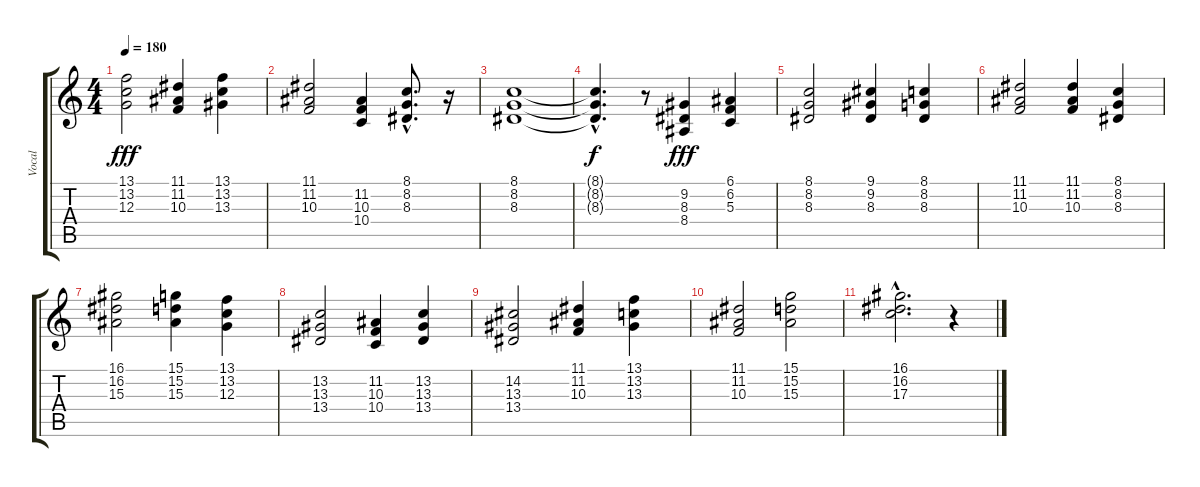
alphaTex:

\track ("Vocal" "Vocal") {instrument trumpet}
\staff {score tabs}
\tuning (E4 B3 G3 D3 A2 E2) {hide}
\ts (4 4)
\tempo 180
\clef g2
\ks c
(13.1 13.2 12.3).2{dy fff} (11.1 11.2 10.3).4 (13.1 13.2 13.3).4 |
(11.1 11.2 10.3).2 (11.2 10.3 10.4).4 (8.1{hac} 8.2{hac} 8.3{hac}).8{d} r.16 |
(8.1 8.2 8.3).1 |
(8.1{hac t} 8.2{hac t} 8.3{hac t}).4{d dy f} r.8 (9.2 8.3 8.4).4{dy fff} (6.1 6.2 5.3).4 |
(8.1 8.2 8.3).2 (9.1 9.2 8.3).4 (8.1 8.2 8.3).4 |
(11.1 11.2 10.3).2 (11.1 11.2 10.3).4 (8.1 8.2 8.3).4 |
(16.1 16.2 15.3).2 (15.1 15.2 15.3).4 (13.1 13.2 12.3).4 |
(13.2 13.3 13.4).2 (11.2 10.3 10.4).4 (13.2 13.3 13.4).4 |
(14.2 13.3 13.4).2 (11.1 11.2 10.3).4 (13.1 13.2 13.3).4 |
(11.1 11.2 10.3).2 (15.1 15.2 15.3).2 |
(16.1{hac} 16.2{hac} 17.3{hac}).2{d} r.4
